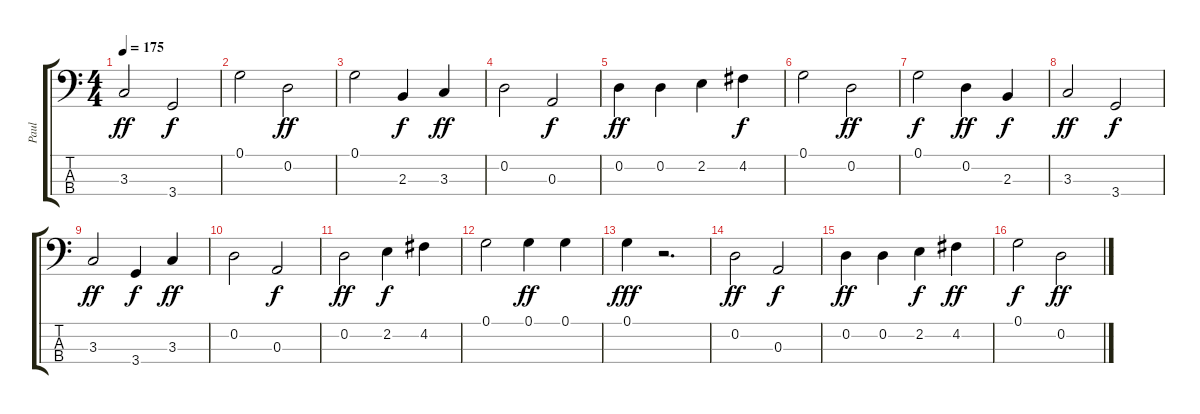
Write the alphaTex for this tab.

\track ("Paul " "Paul ") {instrument electricbassfinger}
\staff {score tabs}
\tuning (G2 D2 A1 E1) {hide}
\ts (4 4)
\tempo 175
\clef f4
\ks c
3.3.2{dy ff} 3.4.2{dy f} |
0.1.2 0.2.2{dy ff} |
0.1.2 2.3.4{dy f} 3.3.4{dy ff} |
0.2.2 0.3.2{dy f} |
0.2.4{dy ff} 0.2.4 2.2.4 4.2.4{dy f} |
0.1.2 0.2.2{dy ff} |
0.1.2{dy f} 0.2.4{dy ff} 2.3.4{dy f} |
3.3.2{dy ff} 3.4.2{dy f} |
3.3.2{dy ff} 3.4.4{dy f} 3.3.4{dy ff} |
0.2.2 0.3.2{dy f} |
0.2.2{dy ff} 2.2.4{dy f} 4.2.4 |
0.1.2 0.1.4{dy ff} 0.1.4 |
0.1.4{dy fff} r.2{d} |
0.2.2{dy ff} 0.3.2{dy f} |
0.2.4{dy ff} 0.2.4 2.2.4{dy f} 4.2.4{dy ff} |
0.1.2{dy f} 0.2.2{dy ff}
